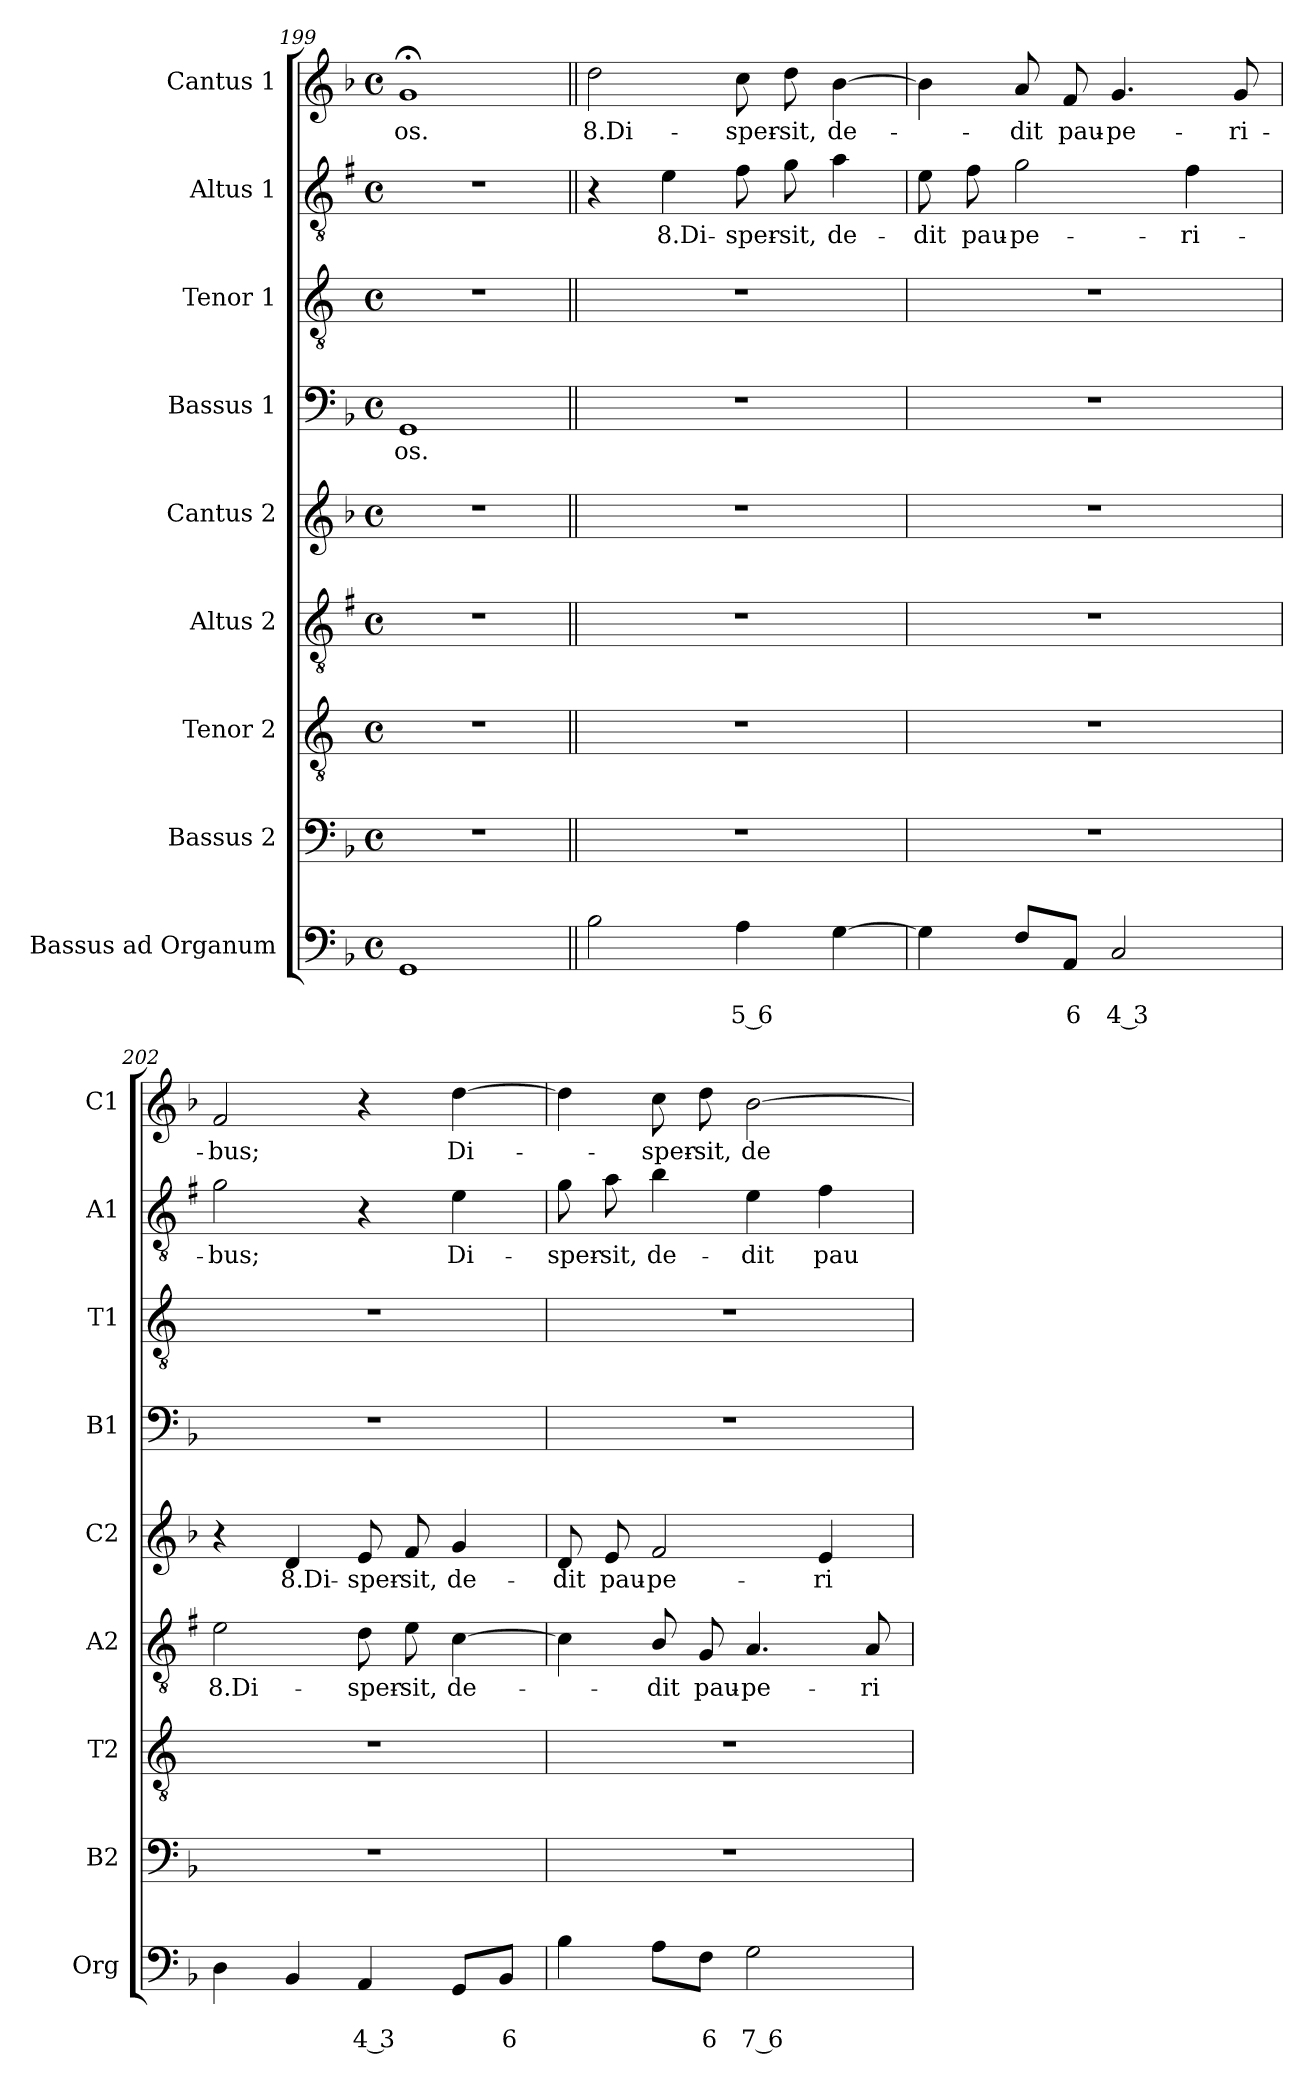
**kern	**text	**text	**kern	**kern	**kern	**text	**kern	**text	**kern	**text	**kern	**kern	**text	**kern	**text
*part9	*part9	*part9	*part8	*part7	*part6	*part6	*part5	*part5	*part4	*part4	*part3	*part2	*part2	*part1	*part1
*staff9	*staff9	*staff9	*staff8	*staff7	*staff6	*staff6	*staff5	*staff5	*staff4	*staff4	*staff3	*staff2	*staff2	*staff1	*staff1
*I"Bassus ad Organum	*	*	*I"Bassus 2	*I"Tenor 2	*I"Altus 2	*	*I"Cantus 2	*	*I"Bassus 1	*	*I"Tenor 1	*I"Altus 1	*	*I"Cantus 1	*
*I'Org	*	*	*I'B2	*I'T2	*I'A2	*	*I'C2	*	*I'B1	*	*I'T1	*I'A1	*	*I'C1	*
*clefF4	*	*	*clefF4	*clefGv2	*clefGv2	*	*clefG2	*	*clefF4	*	*clefGv2	*clefGv2	*	*clefG2	*
*	*	*	*	*ITrd4c7	*ITrd1c2	*	*	*	*	*	*ITrd4c7	*ITrd1c2	*	*	*
*k[b-]	*	*	*k[b-]	*k[b-]	*k[b-]	*	*k[b-]	*	*k[b-]	*	*k[b-]	*k[b-]	*	*k[b-]	*
*F:	*	*	*F:	*F:	*F:	*	*F:	*	*F:	*	*F:	*F:	*	*F:	*
*M4/4	*	*	*M4/4	*M4/4	*M4/4	*	*M4/4	*	*M4/4	*	*M4/4	*M4/4	*	*M4/4	*
*met(c)	*	*	*met(c)	*met(c)	*met(c)	*	*met(c)	*	*met(c)	*	*met(c)	*met(c)	*	*met(c)	*
=199	=199	=199	=199	=199	=199	=199	=199	=199	=199	=199	=199	=199	=199	=199	=199
!	!	!	!	!	!	!	!	!	!	!LO:LY:b	!	!	!	!	!LO:LY:b
1GG	.	.	1r	1r	1r	.	1r	.	1GG	-os.	1r	1r	.	1g;<	-os.
=200||	=200||	=200||	=200||	=200||	=200||	=200||	=200||	=200||	=200||	=200||	=200||	=200||	=200||	=200||	=200||
!	!	!	!	!	!	!	!	!	!	!	!	!	!	!	!LO:LY:b
2B-\	.	.	1r	1r	1r	.	1r	.	1r	.	1r	4r	.	2dd\	8.Di-
!	!	!	!	!	!	!	!	!	!	!	!	!	!LO:LY:b	!	!
.	.	.	.	.	.	.	.	.	.	.	.	4d\	8.Di-	.	.
!	!	!LO:LY:b	!	!	!	!	!	!	!	!	!	!	!LO:LY:b	!	!LO:LY:b
4A\	.	5 6	.	.	.	.	.	.	.	.	.	8e\	-sper-	8cc\	-sper-
!	!	!	!	!	!	!	!	!	!	!	!	!	!LO:LY:b	!	!LO:LY:b
.	.	.	.	.	.	.	.	.	.	.	.	8f\	-sit,	8dd\	-sit,
!	!	!	!	!	!	!	!	!	!	!	!	!	!LO:LY:b	!	!LO:LY:b
[4G\	.	.	.	.	.	.	.	.	.	.	.	4g\	de-	[4b-\	de-
=201	=201	=201	=201	=201	=201	=201	=201	=201	=201	=201	=201	=201	=201	=201	=201
!	!	!	!	!	!	!	!	!	!	!	!	!	!LO:LY:b	!	!
4G\]	.	.	1r	1r	1r	.	1r	.	1r	.	1r	8d\	-dit	4b-\]	.
!	!	!	!	!	!	!	!	!	!	!	!	!	!LO:LY:b	!	!
.	.	.	.	.	.	.	.	.	.	.	.	8e\	pau-	.	.
!	!	!	!	!	!	!	!	!	!	!	!	!	!LO:LY:b	!	!LO:LY:b
8F/L	.	.	.	.	.	.	.	.	.	.	.	2f\	-pe-	8a/	-dit
!	!	!LO:LY:b	!	!	!	!	!	!	!	!	!	!	!	!	!LO:LY:b
8AA/J	.	6	.	.	.	.	.	.	.	.	.	.	.	8f/	pau-
!	!	!LO:LY:b	!	!	!	!	!	!	!	!	!	!	!	!	!LO:LY:b
2C/	.	4 3	.	.	.	.	.	.	.	.	.	.	.	4.g/	-pe-
!	!	!	!	!	!	!	!	!	!	!	!	!	!LO:LY:b	!	!
.	.	.	.	.	.	.	.	.	.	.	.	4e\	-ri-	.	.
!	!	!	!	!	!	!	!	!	!	!	!	!	!	!	!LO:LY:b
.	.	.	.	.	.	.	.	.	.	.	.	.	.	8g/	-ri-
!!LO:LB:g=z
=202	=202	=202	=202	=202	=202	=202	=202	=202	=202	=202	=202	=202	=202	=202	=202
!	!	!	!	!	!	!LO:LY:b	!	!	!	!	!	!	!LO:LY:b	!	!LO:LY:b
4D\	.	.	1r	1r	2d\	8.Di-	4r	.	1r	.	1r	2f\	-bus;	2f/	-bus;
!	!	!	!	!	!	!	!	!LO:LY:b	!	!	!	!	!	!	!
4BB-/	.	.	.	.	.	.	4d/	8.Di-	.	.	.	.	.	.	.
!	!	!LO:LY:b	!	!	!	!LO:LY:b	!	!LO:LY:b	!	!	!	!	!	!	!
4AA/	.	4 3	.	.	8c\	-sper-	8e/	-sper-	.	.	.	4r	.	4r	.
!	!	!	!	!	!	!LO:LY:b	!	!LO:LY:b	!	!	!	!	!	!	!
.	.	.	.	.	8d\	-sit,	8f/	-sit,	.	.	.	.	.	.	.
!	!	!	!	!	!	!LO:LY:b	!	!LO:LY:b	!	!	!	!	!LO:LY:b	!	!LO:LY:b
8GG/L	.	.	.	.	[4B-\	de-	4g/	de-	.	.	.	4d\	Di-	[4dd\	Di-
!	!	!LO:LY:b	!	!	!	!	!	!	!	!	!	!	!	!	!
8BB-/J	.	6	.	.	.	.	.	.	.	.	.	.	.	.	.
=203	=203	=203	=203	=203	=203	=203	=203	=203	=203	=203	=203	=203	=203	=203	=203
!	!	!	!	!	!	!	!	!LO:LY:b	!	!	!	!	!LO:LY:b	!	!
4B-\	.	.	1r	1r	4B-\]	.	8d/	-dit	1r	.	1r	8f\	-sper-	4dd\]	.
!	!	!	!	!	!	!	!	!LO:LY:b	!	!	!	!	!LO:LY:b	!	!
.	.	.	.	.	.	.	8e/	pau-	.	.	.	8g\	-sit,	.	.
!	!	!	!	!	!	!LO:LY:b	!	!LO:LY:b	!	!	!	!	!LO:LY:b	!	!LO:LY:b
8A\L	.	.	.	.	8A/	-dit	2f/	-pe-	.	.	.	4a\	de-	8cc\	-sper-
!	!	!LO:LY:b	!	!	!	!LO:LY:b	!	!	!	!	!	!	!	!	!LO:LY:b
8F\J	.	6	.	.	8F/	pau-	.	.	.	.	.	.	.	8dd\	-sit,
!	!	!LO:LY:b	!	!	!	!LO:LY:b	!	!	!	!	!	!	!LO:LY:b	!	!LO:LY:b
2G\	.	7 6	.	.	4.G/	-pe-	.	.	.	.	.	4d\	-dit	[2b-\	de-
!	!	!	!	!	!	!	!	!LO:LY:b	!	!	!	!	!LO:LY:b	!	!
.	.	.	.	.	.	.	4e/	-ri-	.	.	.	4e\	pau-	.	.
!	!	!	!	!	!	!LO:LY:b	!	!	!	!	!	!	!	!	!
.	.	.	.	.	8G/	-ri-	.	.	.	.	.	.	.	.	.
=	=	=	=	=	=	=	=	=	=	=	=	=	=	=	=
*-	*-	*-	*-	*-	*-	*-	*-	*-	*-	*-	*-	*-	*-	*-	*-
